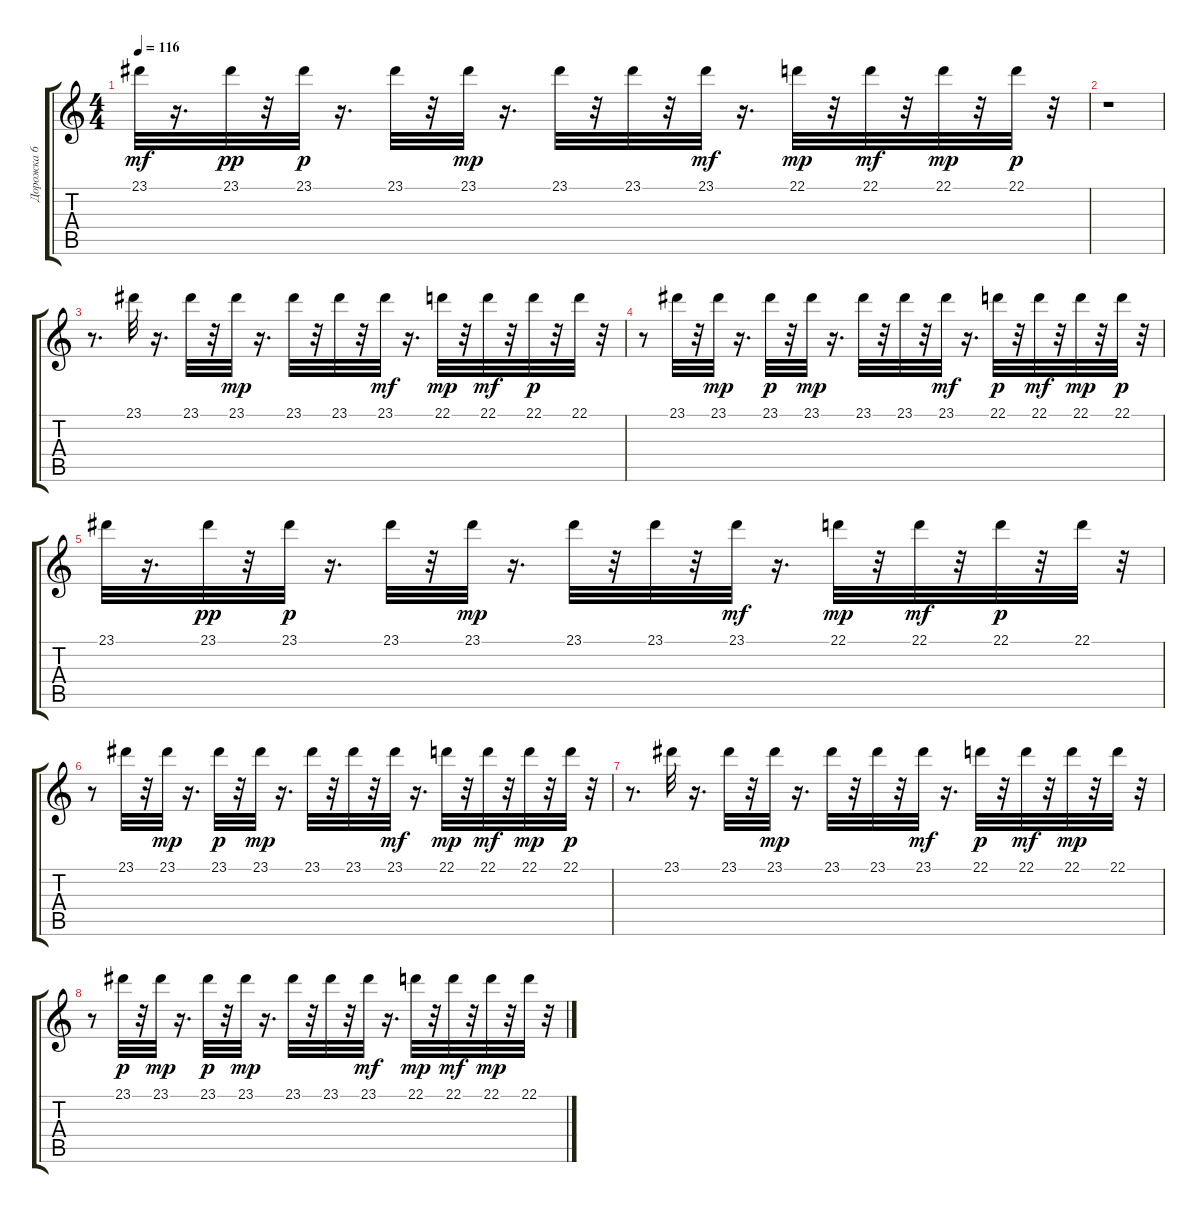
\track ("Дорожка 6" "Дорожка 6") {instrument guitarfretnoise}
\staff {score tabs}
\tuning (E4 B3 G3 D3 A2 E2) {hide}
\ts (4 4)
\tempo 116
\clef g2
\ks c
23.1.32{dy mf} r.16{d} 23.1.32{dy pp} r.32 23.1.32{dy p} r.16{d} 23.1.32 r.32 23.1.32{dy mp} r.16{d} 23.1.32 r.32 23.1.32 r.32 23.1.32{dy mf} r.16{d} 22.1.32{dy mp} r.32 22.1.32{dy mf} r.32 22.1.32{dy mp} r.32 22.1.32{dy p} r.32 |
r.1 |
r.8{d} 23.1.32 r.16{d} 23.1.32 r.32 23.1.32{dy mp} r.16{d} 23.1.32 r.32 23.1.32 r.32 23.1.32{dy mf} r.16{d} 22.1.32{dy mp} r.32 22.1.32{dy mf} r.32 22.1.32{dy p} r.32 22.1.32 r.32 |
r.8 23.1.32 r.32 23.1.32{dy mp} r.16{d} 23.1.32{dy p} r.32 23.1.32{dy mp} r.16{d} 23.1.32 r.32 23.1.32 r.32 23.1.32{dy mf} r.16{d} 22.1.32{dy p} r.32 22.1.32{dy mf} r.32 22.1.32{dy mp} r.32 22.1.32{dy p} r.32 |
23.1.32 r.16{d} 23.1.32{dy pp} r.32 23.1.32{dy p} r.16{d} 23.1.32 r.32 23.1.32{dy mp} r.16{d} 23.1.32 r.32 23.1.32 r.32 23.1.32{dy mf} r.16{d} 22.1.32{dy mp} r.32 22.1.32{dy mf} r.32 22.1.32{dy p} r.32 22.1.32 r.32 |
r.8 23.1.32 r.32 23.1.32{dy mp} r.16{d} 23.1.32{dy p} r.32 23.1.32{dy mp} r.16{d} 23.1.32 r.32 23.1.32 r.32 23.1.32{dy mf} r.16{d} 22.1.32{dy mp} r.32 22.1.32{dy mf} r.32 22.1.32{dy mp} r.32 22.1.32{dy p} r.32 |
r.8{d} 23.1.32 r.16{d} 23.1.32 r.32 23.1.32{dy mp} r.16{d} 23.1.32 r.32 23.1.32 r.32 23.1.32{dy mf} r.16{d} 22.1.32{dy p} r.32 22.1.32{dy mf} r.32 22.1.32{dy mp} r.32 22.1.32 r.32 |
r.8 23.1.32{dy p} r.32 23.1.32{dy mp} r.16{d} 23.1.32{dy p} r.32 23.1.32{dy mp} r.16{d} 23.1.32 r.32 23.1.32 r.32 23.1.32{dy mf} r.16{d} 22.1.32{dy mp} r.32 22.1.32{dy mf} r.32 22.1.32{dy mp} r.32 22.1.32 r.32
